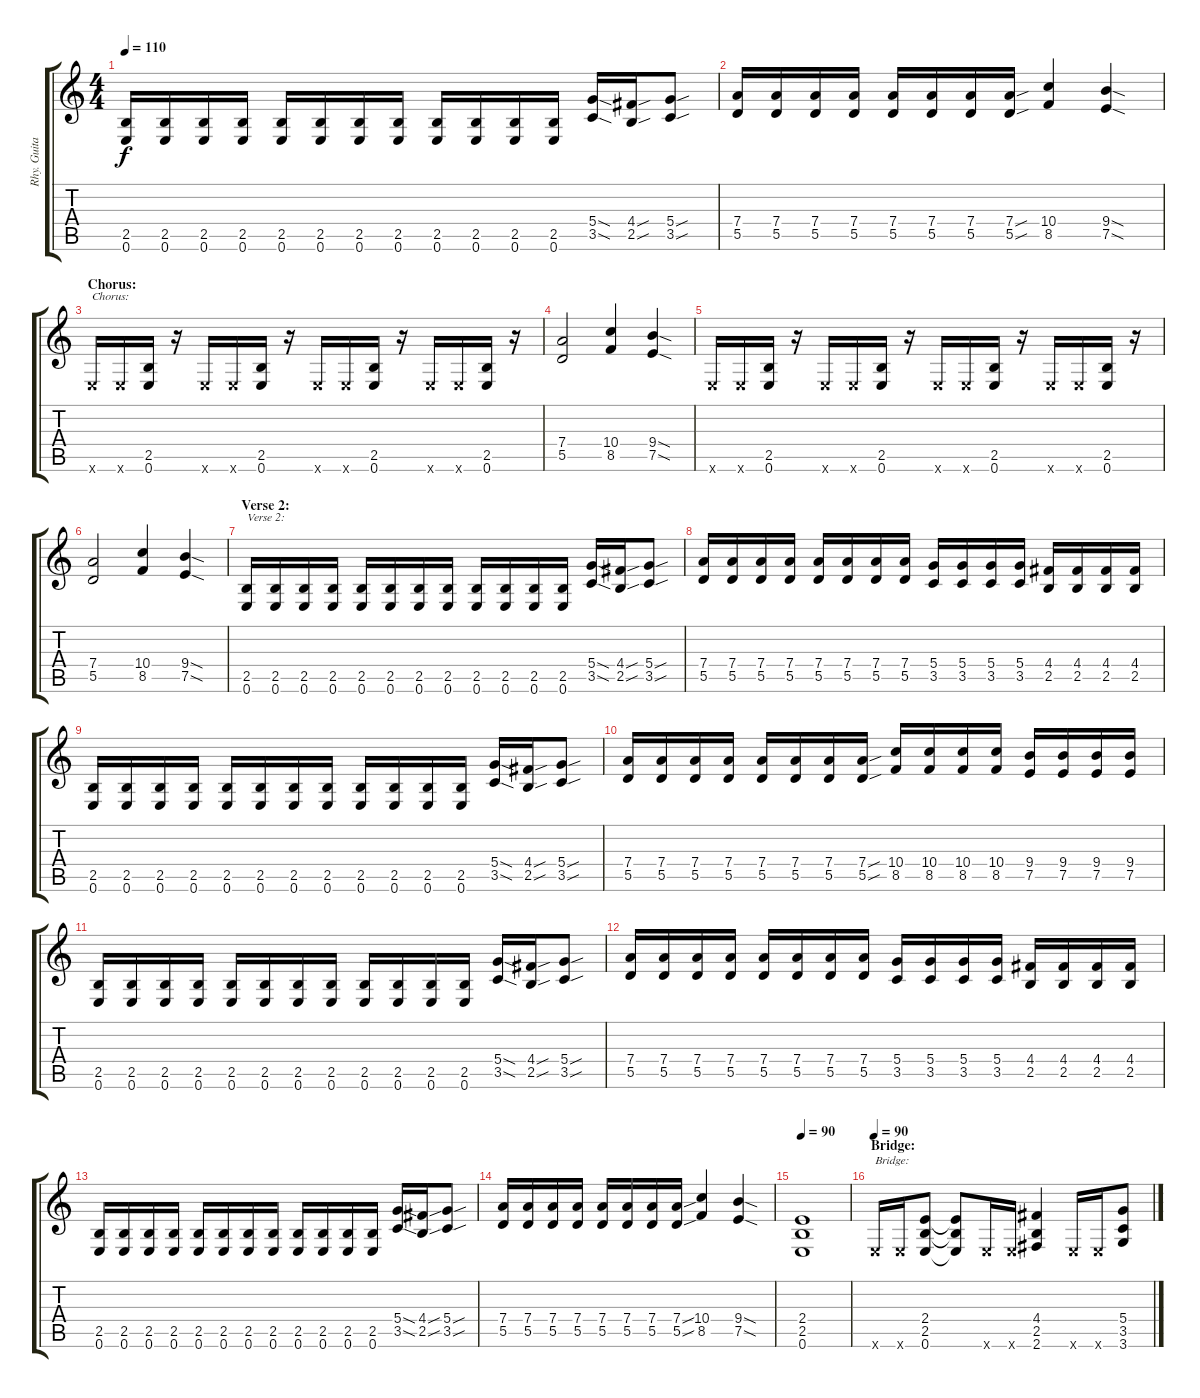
\track ("Rhy. Guitar 2" "Rhy. Guita") {instrument distortionguitar}
\staff {score tabs}
\tuning (E4 B3 G3 D3 A2 E2) {hide}
\ts (4 4)
\tempo 110
\clef g2
\ks c
(2.5 0.6).16{dy f} (2.5 0.6).16 (2.5 0.6).16 (2.5 0.6).16 (2.5 0.6).16 (2.5 0.6).16 (2.5 0.6).16 (2.5 0.6).16 (2.5 0.6).16 (2.5 0.6).16 (2.5 0.6).16 (2.5 0.6).16 (5.4{sod} 3.5{sod}).16 (4.4{sou} 2.5{sou}).16 (5.4{sou} 3.5{sou}).8 |
(7.4 5.5).16 (7.4 5.5).16 (7.4 5.5).16 (7.4 5.5).16 (7.4 5.5).16 (7.4 5.5).16 (7.4 5.5).16 (7.4{sou} 5.5{sou}).16 (10.4 8.5).4 (9.4{sod} 7.5{sod}).4 |
\section ("" "Chorus:")
0.6{x}.16{txt "Chorus:"} 0.6{x}.16 (2.5 0.6).16 r.16 0.6{x}.16 0.6{x}.16 (2.5 0.6).16 r.16 0.6{x}.16 0.6{x}.16 (2.5 0.6).16 r.16 0.6{x}.16 0.6{x}.16 (2.5 0.6).16 r.16 |
(7.4 5.5).2 (10.4 8.5).4 (9.4{sod} 7.5{sod}).4 |
0.6{x}.16 0.6{x}.16 (2.5 0.6).16 r.16 0.6{x}.16 0.6{x}.16 (2.5 0.6).16 r.16 0.6{x}.16 0.6{x}.16 (2.5 0.6).16 r.16 0.6{x}.16 0.6{x}.16 (2.5 0.6).16 r.16 |
(7.4 5.5).2 (10.4 8.5).4 (9.4{sod} 7.5{sod}).4 |
\section ("" "Verse 2:")
(2.5 0.6).16{txt "Verse 2:"} (2.5 0.6).16 (2.5 0.6).16 (2.5 0.6).16 (2.5 0.6).16 (2.5 0.6).16 (2.5 0.6).16 (2.5 0.6).16 (2.5 0.6).16 (2.5 0.6).16 (2.5 0.6).16 (2.5 0.6).16 (5.4{sod} 3.5{sod}).16 (4.4{sou} 2.5{sou}).16 (5.4{sou} 3.5{sou}).8 |
(7.4 5.5).16 (7.4 5.5).16 (7.4 5.5).16 (7.4 5.5).16 (7.4 5.5).16 (7.4 5.5).16 (7.4 5.5).16 (7.4 5.5).16 (5.4 3.5).16 (5.4 3.5).16 (5.4 3.5).16 (5.4 3.5).16 (4.4 2.5).16 (4.4 2.5).16 (4.4 2.5).16 (4.4 2.5).16 |
(2.5 0.6).16 (2.5 0.6).16 (2.5 0.6).16 (2.5 0.6).16 (2.5 0.6).16 (2.5 0.6).16 (2.5 0.6).16 (2.5 0.6).16 (2.5 0.6).16 (2.5 0.6).16 (2.5 0.6).16 (2.5 0.6).16 (5.4{sod} 3.5{sod}).16 (4.4{sou} 2.5{sou}).16 (5.4{sou} 3.5{sou}).8 |
(7.4 5.5).16 (7.4 5.5).16 (7.4 5.5).16 (7.4 5.5).16 (7.4 5.5).16 (7.4 5.5).16 (7.4 5.5).16 (7.4{sou} 5.5{sou}).16 (10.4 8.5).16 (10.4 8.5).16 (10.4 8.5).16 (10.4 8.5).16 (9.4 7.5).16 (9.4 7.5).16 (9.4 7.5).16 (9.4 7.5).16 |
(2.5 0.6).16 (2.5 0.6).16 (2.5 0.6).16 (2.5 0.6).16 (2.5 0.6).16 (2.5 0.6).16 (2.5 0.6).16 (2.5 0.6).16 (2.5 0.6).16 (2.5 0.6).16 (2.5 0.6).16 (2.5 0.6).16 (5.4{sod} 3.5{sod}).16 (4.4{sou} 2.5{sou}).16 (5.4{sou} 3.5{sou}).8 |
(7.4 5.5).16 (7.4 5.5).16 (7.4 5.5).16 (7.4 5.5).16 (7.4 5.5).16 (7.4 5.5).16 (7.4 5.5).16 (7.4 5.5).16 (5.4 3.5).16 (5.4 3.5).16 (5.4 3.5).16 (5.4 3.5).16 (4.4 2.5).16 (4.4 2.5).16 (4.4 2.5).16 (4.4 2.5).16 |
(2.5 0.6).16 (2.5 0.6).16 (2.5 0.6).16 (2.5 0.6).16 (2.5 0.6).16 (2.5 0.6).16 (2.5 0.6).16 (2.5 0.6).16 (2.5 0.6).16 (2.5 0.6).16 (2.5 0.6).16 (2.5 0.6).16 (5.4{sod} 3.5{sod}).16 (4.4{sou} 2.5{sou}).16 (5.4{sou} 3.5{sou}).8 |
(7.4 5.5).16 (7.4 5.5).16 (7.4 5.5).16 (7.4 5.5).16 (7.4 5.5).16 (7.4 5.5).16 (7.4 5.5).16 (7.4{sou} 5.5{sou}).16 (10.4 8.5).4 (9.4{sod} 7.5{sod}).4 |
\tempo 90
(2.4 2.5 0.6).1 |
\section ("" "Bridge:")
\tempo 90
0.6{x}.16{txt "Bridge:"} 0.6{x}.16 (2.4 2.5 0.6).8 (2.4{t} 2.5{t} 0.6{t}).8 0.6{x}.16 0.6{x}.16 (4.4 2.5 2.6).4 0.6{x}.16 0.6{x}.16 (5.4 3.5 3.6).8
